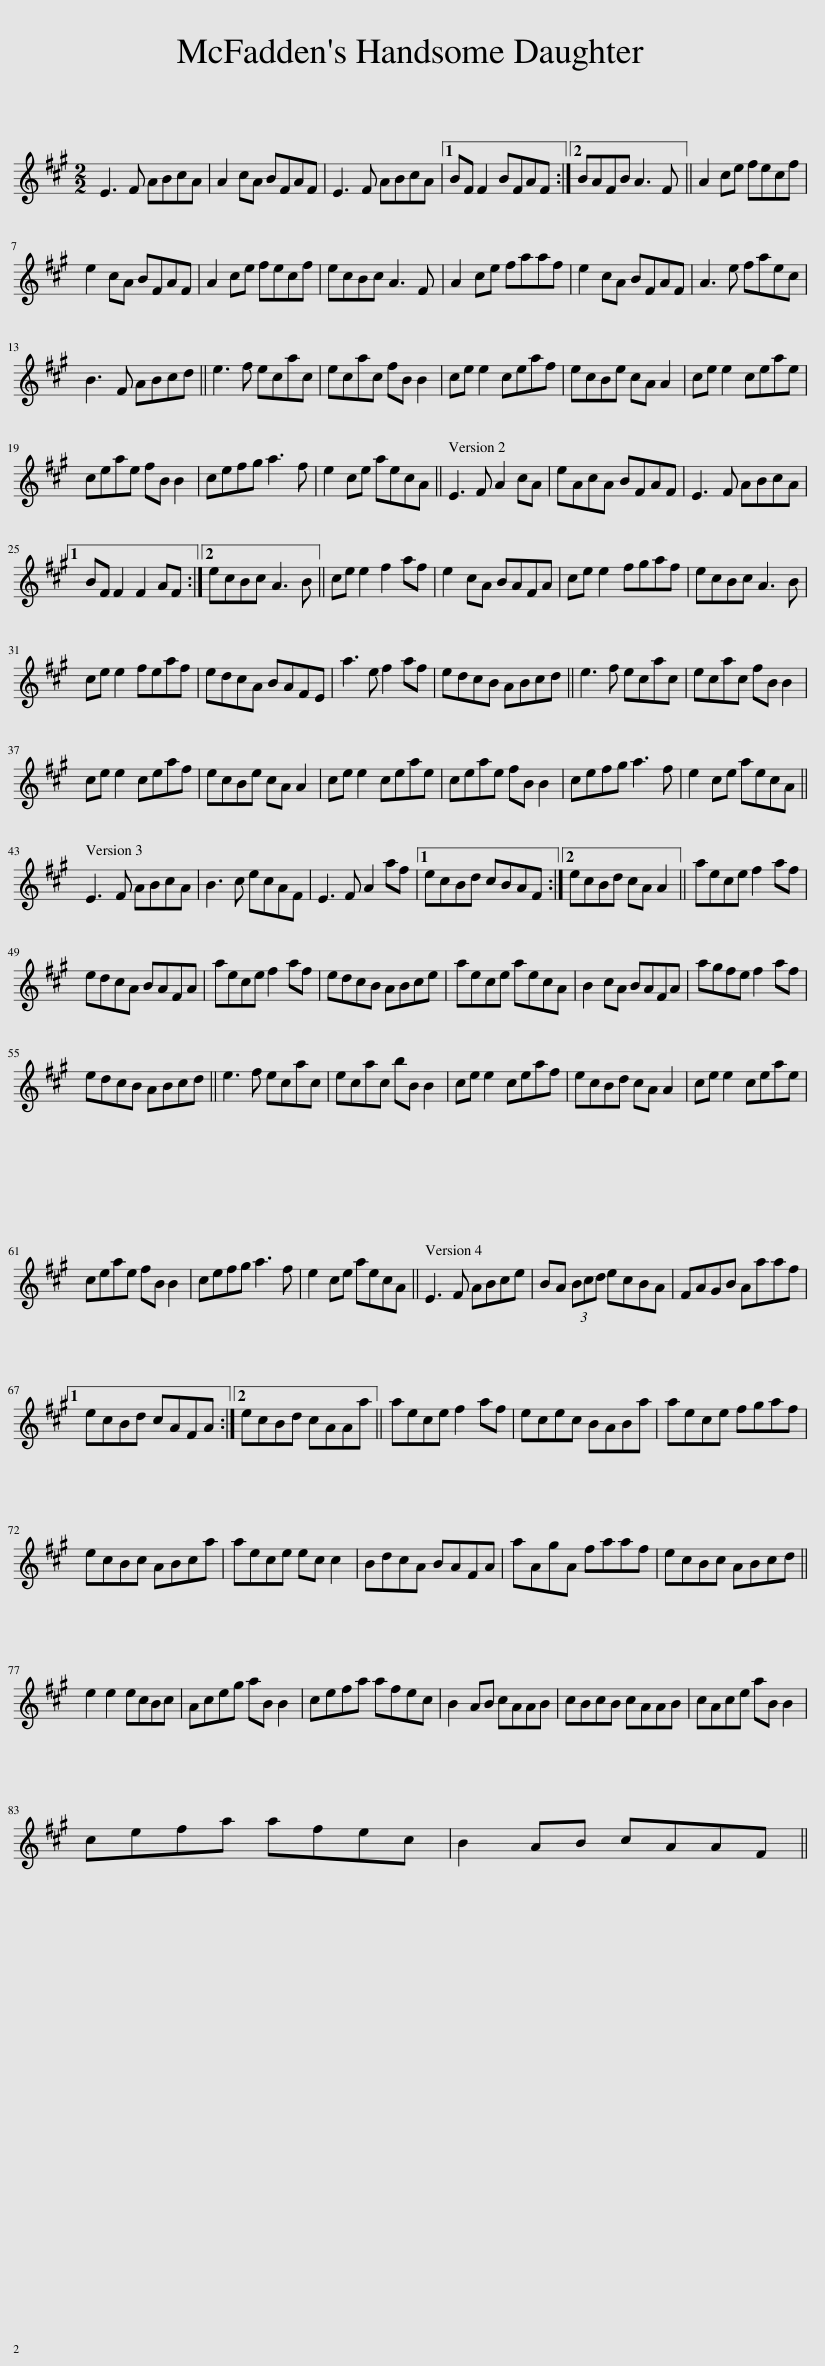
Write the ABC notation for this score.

X:1
L:1/8
M:2/2
I:linebreak $
K:A
V:1 treble
V:1
 E3 F ABcA | A2 cA BFAF | E3 F ABcA |1 BF F2 BFAF :|2 BAFB A3 F || %5
 A2 ce fecf |$ e2 cA BFAF | A2 ce fecf | ecBc A3 F | A2 ce faaf | %10
 e2 cA BFAF | A3 e faec |$ B3 F ABcd || e3 f ecac | ecac fB B2 | %15
 ce e2 ceaf | ecBe cA A2 | ce e2 ceae |$ ceae fB B2 | cefg a3 f | %20
 e2 ce aecA || E3 F A2 cA | eAcA BFAF | E3 F ABcA |1$ BF F2 F2 AF :|2 %25
 ecBc A3 B || ce e2 f2 af | e2 cA BAFA | ce e2 fgaf | ecBc A3 B |$ %30
 ce e2 feaf | edcA BAFE | a3 e f2 af | edcB ABcd || e3 f ecac | %35
 ecac fB B2 |$ ce e2 ceaf | ecBe cA A2 | ce e2 ceae | ceae fB B2 | %40
 cefg a3 f | e2 ce aecA ||$ E3 F ABcA | B3 c ecAF | E3 F A2 af |1 %45
 ecBd cBAF :|2 ecBd cA A2 || aece f2 af |$ edcA BAFA | aece f2 af | %50
 edcB ABce | aece aecA | B2 cA BAFA | agfe f2 af |$ edcB ABcd || %55
 e3 f ecac | ecac bB B2 | ce e2 ceaf | ecBd cA A2 | ce e2 ceae |$ %60
 ceae fB B2 | cefg a3 f | e2 ce aecA || E3 F ABce | BA (3Bcd ecBA | %65
 FAGB Aaaf |1$ ecBd cAFA :|2 ecBd cAAa || aece f2 af | ecec BABa | %70
 aece fgaf |$ ecBc ABca | aece ec c2 | BdcA BAFA | aAgA faaf | %75
 ecBc ABcd ||$ e2 e2 ecBc | Aceg aB B2 | cefa afec | B2 AB cAAB | %80
 cBcB cAAB | cAce aB B2 |$ cefa afec | B2 AB cAAF || %84
